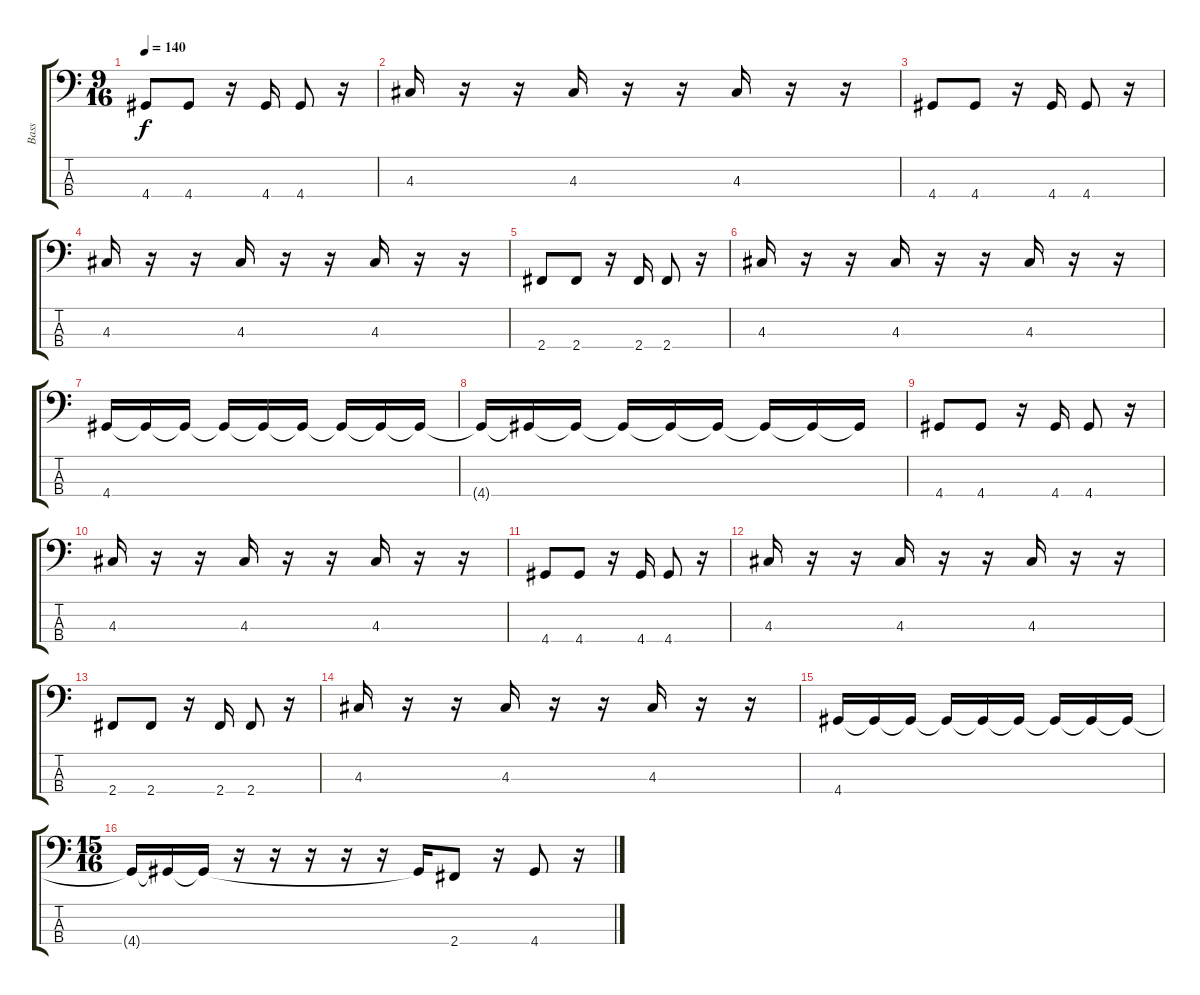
\track ("Bass" "Bass") {instrument electricbasspick}
\staff {score tabs}
\tuning (G2 D2 A1 E1) {hide}
\ts (9 16)
\tempo 140
\clef f4
\ks c
4.4.8{dy f} 4.4.8 r.16 4.4.16 4.4.8 r.16 |
4.3.16 r.16 r.16 4.3.16 r.16 r.16 4.3.16 r.16 r.16 |
4.4.8 4.4.8 r.16 4.4.16 4.4.8 r.16 |
4.3.16 r.16 r.16 4.3.16 r.16 r.16 4.3.16 r.16 r.16 |
2.4.8 2.4.8 r.16 2.4.16 2.4.8 r.16 |
4.3.16 r.16 r.16 4.3.16 r.16 r.16 4.3.16 r.16 r.16 |
4.4.16 4.4{t}.16 4.4{t}.16 4.4{t}.16 4.4{t}.16 4.4{t}.16 4.4{t}.16 4.4{t}.16 4.4{t}.16 |
4.4{t}.16 4.4{t}.16 4.4{t}.16 4.4{t}.16 4.4{t}.16 4.4{t}.16 4.4{t}.16 4.4{t}.16 4.4{t}.16 |
4.4.8 4.4.8 r.16 4.4.16 4.4.8 r.16 |
4.3.16 r.16 r.16 4.3.16 r.16 r.16 4.3.16 r.16 r.16 |
4.4.8 4.4.8 r.16 4.4.16 4.4.8 r.16 |
4.3.16 r.16 r.16 4.3.16 r.16 r.16 4.3.16 r.16 r.16 |
2.4.8 2.4.8 r.16 2.4.16 2.4.8 r.16 |
4.3.16 r.16 r.16 4.3.16 r.16 r.16 4.3.16 r.16 r.16 |
4.4.16 4.4{t}.16 4.4{t}.16 4.4{t}.16 4.4{t}.16 4.4{t}.16 4.4{t}.16 4.4{t}.16 4.4{t}.16 |
\ts (15 16)
4.4{t}.16 4.4{t}.16 4.4{t}.16 r.16 r.16 r.16 r.16 r.16 4.4{t}.16 2.4.8 r.16 4.4.8 r.16
